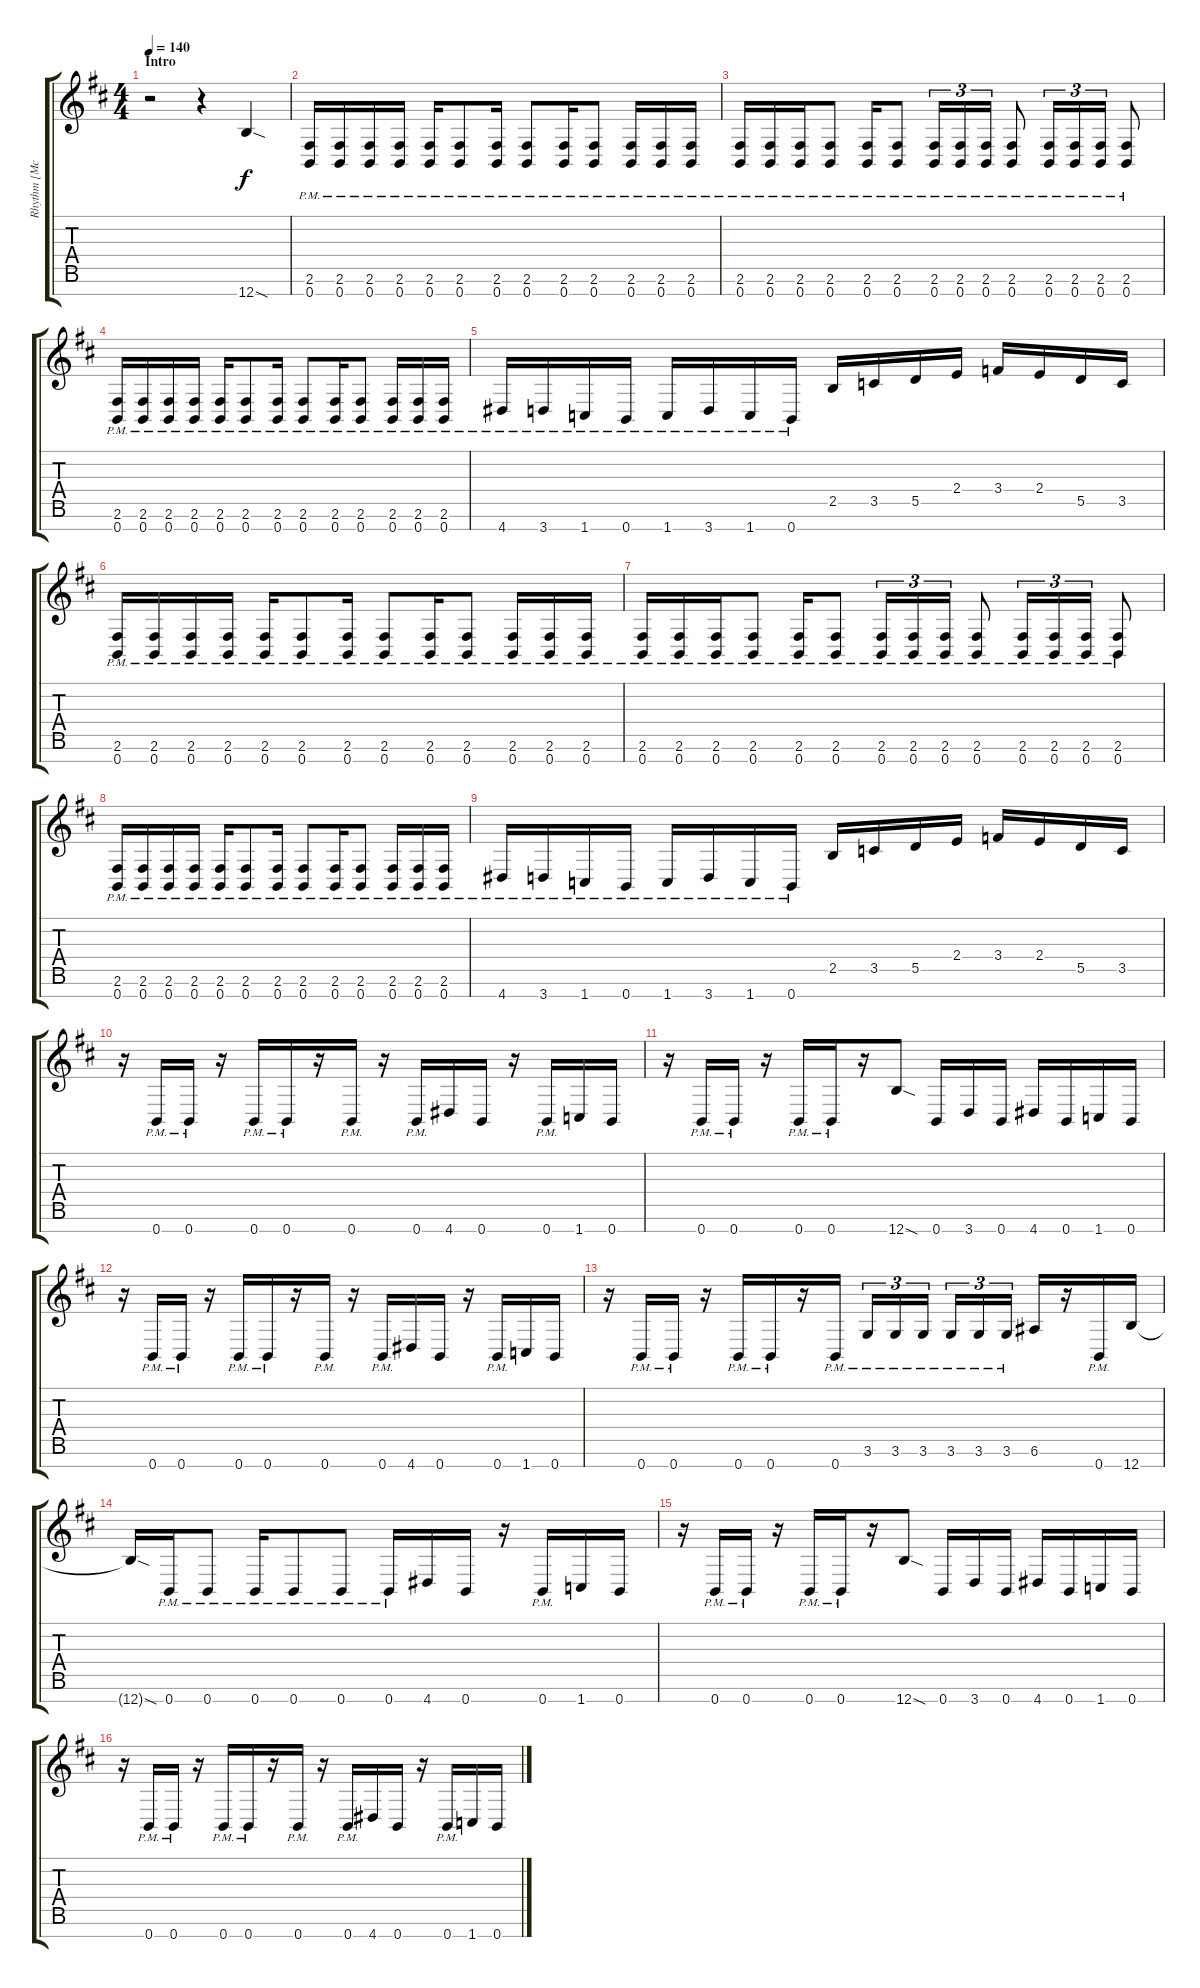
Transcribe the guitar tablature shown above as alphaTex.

\track ("Rhythm [McMorran]" "Rhythm [Mc") {instrument overdrivenguitar}
\staff {score tabs}
\tuning (E4 B3 G3 D3 A2 E2 B1) {hide}
\ts (4 4)
\section ("" "Intro")
\tempo 140
\clef g2
\ks bminor
r.2{dy f instrument overdrivenguitar} r.4 12.7{sod}.4 |
(2.6{pm} 0.7{pm}).16 (2.6{pm} 0.7{pm}).16 (2.6{pm} 0.7{pm}).16 (2.6{pm} 0.7{pm}).16 (2.6{pm} 0.7{pm}).16 (2.6{pm} 0.7{pm}).8 (2.6{pm} 0.7{pm}).16 (2.6{pm} 0.7{pm}).8 (2.6{pm} 0.7{pm}).16 (2.6{pm} 0.7{pm}).8 (2.6{pm} 0.7{pm}).16 (2.6{pm} 0.7{pm}).16 (2.6{pm} 0.7{pm}).16 |
(2.6{pm} 0.7{pm}).16 (2.6{pm} 0.7{pm}).16 (2.6{pm} 0.7{pm}).16 (2.6{pm} 0.7{pm}).8 (2.6{pm} 0.7{pm}).16 (2.6{pm} 0.7{pm}).8 (2.6{pm} 0.7{pm}).16{tu (3 2)} (2.6{pm} 0.7{pm}).16{tu (3 2)} (2.6{pm} 0.7{pm}).16{tu (3 2)} (2.6{pm} 0.7{pm}).8 (2.6{pm} 0.7{pm}).16{tu (3 2)} (2.6{pm} 0.7{pm}).16{tu (3 2)} (2.6{pm} 0.7{pm}).16{tu (3 2)} (2.6{pm} 0.7{pm}).8 |
(2.6{pm} 0.7{pm}).16 (2.6{pm} 0.7{pm}).16 (2.6{pm} 0.7{pm}).16 (2.6{pm} 0.7{pm}).16 (2.6{pm} 0.7{pm}).16 (2.6{pm} 0.7{pm}).8 (2.6{pm} 0.7{pm}).16 (2.6{pm} 0.7{pm}).8 (2.6{pm} 0.7{pm}).16 (2.6{pm} 0.7{pm}).8 (2.6{pm} 0.7{pm}).16 (2.6{pm} 0.7{pm}).16 (2.6{pm} 0.7{pm}).16 |
4.7{pm}.16 3.7{pm}.16 1.7{pm}.16 0.7{pm}.16 1.7{pm}.16 3.7{pm}.16 1.7{pm}.16 0.7{pm}.16 2.5.16 3.5.16 5.5.16 2.4.16 3.4.16 2.4.16 5.5.16 3.5.16 |
(2.6{pm} 0.7{pm}).16 (2.6{pm} 0.7{pm}).16 (2.6{pm} 0.7{pm}).16 (2.6{pm} 0.7{pm}).16 (2.6{pm} 0.7{pm}).16 (2.6{pm} 0.7{pm}).8 (2.6{pm} 0.7{pm}).16 (2.6{pm} 0.7{pm}).8 (2.6{pm} 0.7{pm}).16 (2.6{pm} 0.7{pm}).8 (2.6{pm} 0.7{pm}).16 (2.6{pm} 0.7{pm}).16 (2.6{pm} 0.7{pm}).16 |
(2.6{pm} 0.7{pm}).16 (2.6{pm} 0.7{pm}).16 (2.6{pm} 0.7{pm}).16 (2.6{pm} 0.7{pm}).8 (2.6{pm} 0.7{pm}).16 (2.6{pm} 0.7{pm}).8 (2.6{pm} 0.7{pm}).16{tu (3 2)} (2.6{pm} 0.7{pm}).16{tu (3 2)} (2.6{pm} 0.7{pm}).16{tu (3 2)} (2.6{pm} 0.7{pm}).8 (2.6{pm} 0.7{pm}).16{tu (3 2)} (2.6{pm} 0.7{pm}).16{tu (3 2)} (2.6{pm} 0.7{pm}).16{tu (3 2)} (2.6{pm} 0.7{pm}).8 |
(2.6{pm} 0.7{pm}).16 (2.6{pm} 0.7{pm}).16 (2.6{pm} 0.7{pm}).16 (2.6{pm} 0.7{pm}).16 (2.6{pm} 0.7{pm}).16 (2.6{pm} 0.7{pm}).8 (2.6{pm} 0.7{pm}).16 (2.6{pm} 0.7{pm}).8 (2.6{pm} 0.7{pm}).16 (2.6{pm} 0.7{pm}).8 (2.6{pm} 0.7{pm}).16 (2.6{pm} 0.7{pm}).16 (2.6{pm} 0.7{pm}).16 |
4.7{pm}.16 3.7{pm}.16 1.7{pm}.16 0.7{pm}.16 1.7{pm}.16 3.7{pm}.16 1.7{pm}.16 0.7{pm}.16 2.5.16 3.5.16 5.5.16 2.4.16 3.4.16 2.4.16 5.5.16 3.5.16 |
r.16 0.7{pm}.16 0.7{pm}.16 r.16 0.7{pm}.16 0.7{pm}.16 r.16 0.7{pm}.16 r.16 0.7{pm}.16 4.7.16 0.7.16 r.16 0.7{pm}.16 1.7.16 0.7.16 |
r.16 0.7{pm}.16 0.7{pm}.16 r.16 0.7{pm}.16 0.7{pm}.16 r.16 12.7{sod}.8 0.7.16 3.7.16 0.7.16 4.7.16 0.7.16 1.7.16 0.7.16 |
r.16 0.7{pm}.16 0.7{pm}.16 r.16 0.7{pm}.16 0.7{pm}.16 r.16 0.7{pm}.16 r.16 0.7{pm}.16 4.7.16 0.7.16 r.16 0.7{pm}.16 1.7.16 0.7.16 |
r.16 0.7{pm}.16 0.7{pm}.16 r.16 0.7{pm}.16 0.7{pm}.16 r.16 0.7{pm}.16 3.6{pm}.16{tu (3 2)} 3.6{pm}.16{tu (3 2)} 3.6{pm}.16{tu (3 2)} 3.6{pm}.16{tu (3 2)} 3.6{pm}.16{tu (3 2)} 3.6{pm}.16{tu (3 2)} 6.6.16 r.16 0.7{pm}.16 12.7.16 |
12.7{sod t}.16 0.7{pm}.16 0.7{pm}.8 0.7{pm}.16 0.7{pm}.8 0.7{pm}.8 0.7{pm}.16 4.7.16 0.7.16 r.16 0.7{pm}.16 1.7.16 0.7.16 |
r.16 0.7{pm}.16 0.7{pm}.16 r.16 0.7{pm}.16 0.7{pm}.16 r.16 12.7{sod}.8 0.7.16 3.7.16 0.7.16 4.7.16 0.7.16 1.7.16 0.7.16 |
r.16 0.7{pm}.16 0.7{pm}.16 r.16 0.7{pm}.16 0.7{pm}.16 r.16 0.7{pm}.16 r.16 0.7{pm}.16 4.7.16 0.7.16 r.16 0.7{pm}.16 1.7.16 0.7.16
